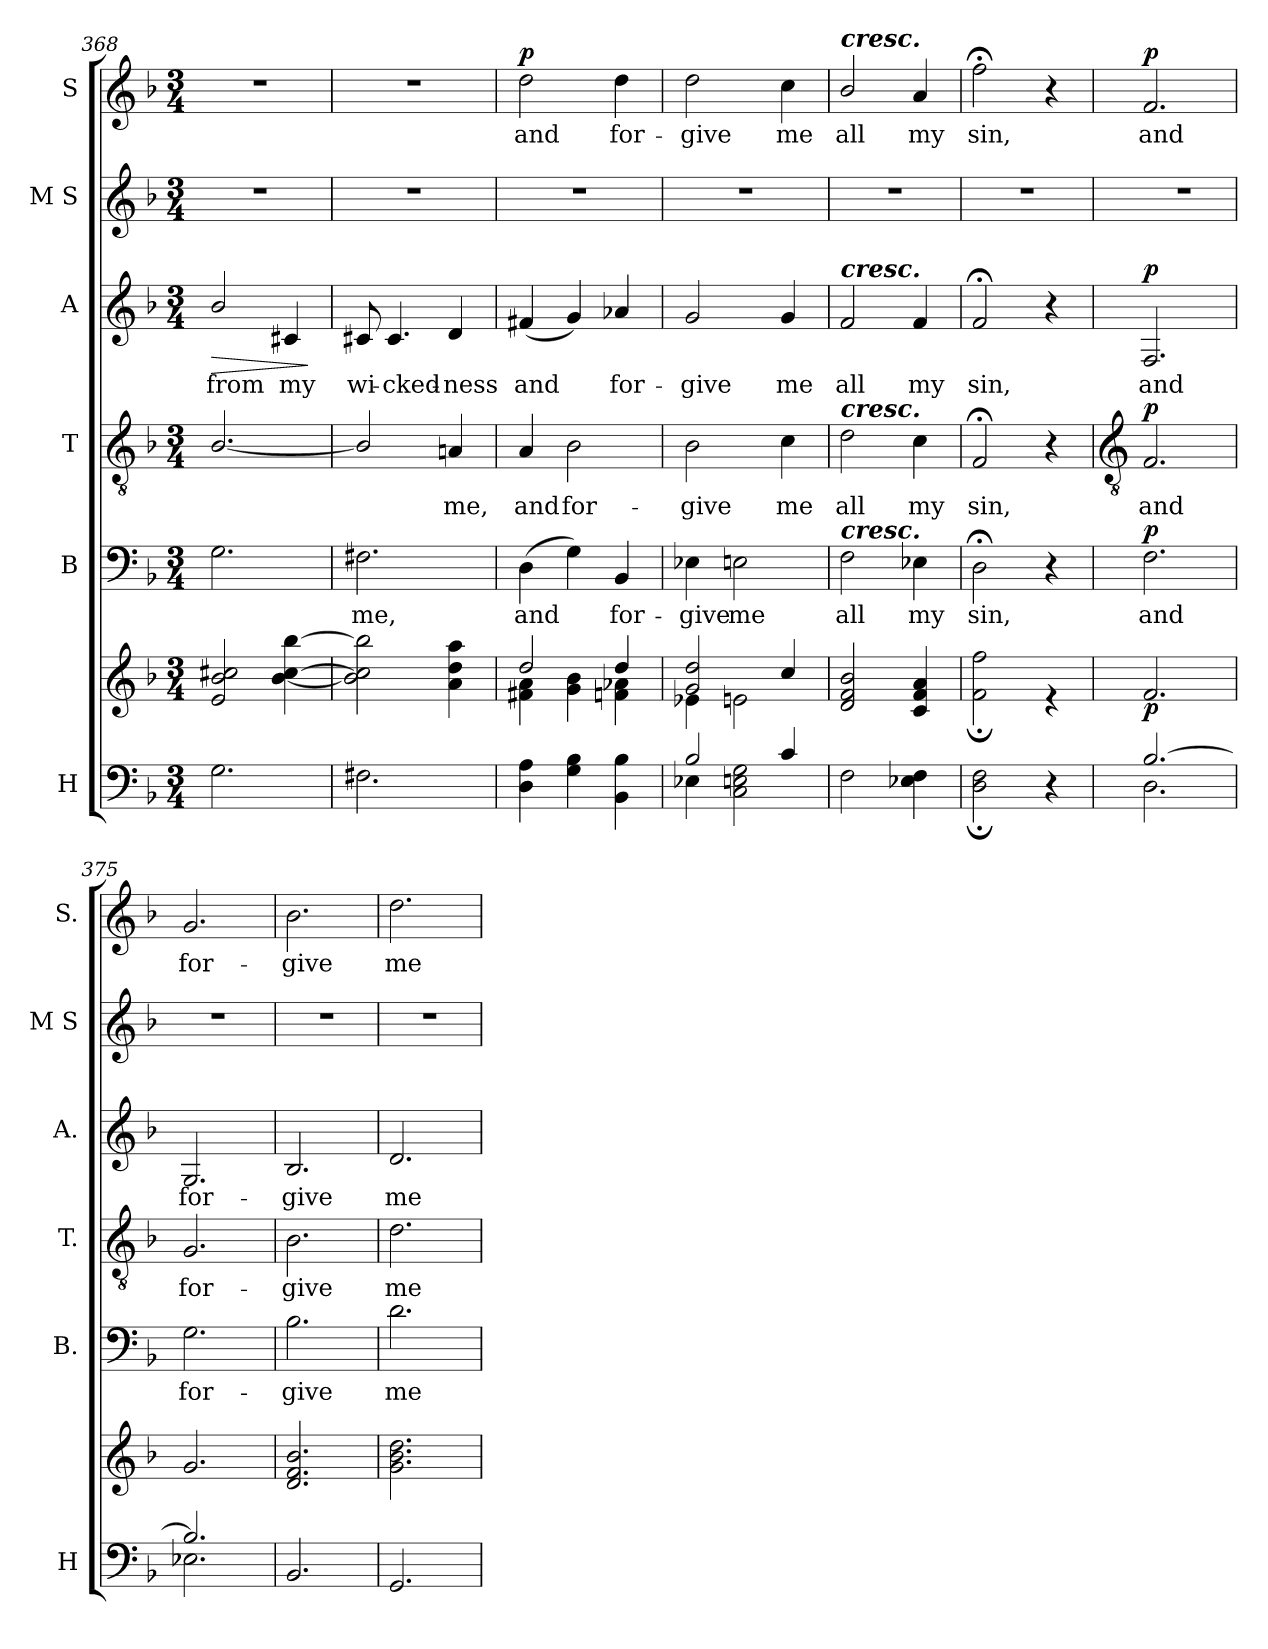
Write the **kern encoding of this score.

**kern	**kern	**dynam	**kern	**text	**dynam	**kern	**text	**dynam	**kern	**text	**dynam	**kern	**kern	**text	**dynam
*part6	*part6	*part6	*part5	*part5	*part5	*part4	*part4	*part4	*part3	*part3	*part3	*part2	*part1	*part1	*part1
*staff7	*staff6	*staff6/7	*staff5	*staff5	*staff5	*staff4	*staff4	*staff4	*staff3	*staff3	*staff3	*staff2	*staff1	*staff1	*staff1
*I"H	*	*	*I"B	*	*	*I"T	*	*	*I"A	*	*	*I"M S	*I"S	*	*
*I'H	*	*	*I'B.	*	*	*I'T.	*	*	*I'A.	*	*	*I'M S	*I'S.	*	*
*clefF4	*clefG2	*	*clefF4	*	*	*clefGv2	*	*	*clefG2	*	*	*clefG2	*clefG2	*	*
*k[b-]	*k[b-]	*	*k[b-]	*	*	*k[b-]	*	*	*k[b-]	*	*	*k[b-]	*k[b-]	*	*
*M3/4	*M3/4	*	*M3/4	*	*	*M3/4	*	*	*M3/4	*	*	*M3/4	*M3/4	*	*
=368	=368	=368	=368	=368	=368	=368	=368	=368	=368	=368	=368	=368	=368	=368	=368
*^	*^	*	*	*	*	*	*	*	*	*	*	*	*	*	*
!	!	!	!	!	!	!	!	!	!	!	!	!LO:LY:b	!LO:HP:b	!	!	!	!
2.ryy	2.G\	2e/ 2b-/ 2cc#X/	2.ryy	.	2.G\	.	.	[2.B-/	.	.	2b-/	from	>	2.r	2.r	.	.
!	!	!	!	!	!	!	!	!	!	!	!	!LO:LY:b	!	!	!	!	!
.	.	[4b-\ [4cc#\ [4bb-\	.	.	.	.	.	.	.	.	4c#X/	my	.	.	.	.	.
*v	*v	*	*	*	*	*	*	*	*	*	*	*	*	*	*	*	*
*	*v	*v	*	*	*	*	*	*	*	*	*	*	*	*	*	*
.	.	.	.	.	.	.	.	.	.	.	]	.	.	.	.
=369	=369	=369	=369	=369	=369	=369	=369	=369	=369	=369	=369	=369	=369	=369	=369
*^	*^	*	*	*	*	*	*	*	*	*	*	*	*	*	*
!	!	!	!	!	!	!LO:LY:b	!	!	!	!	!	!LO:LY:b	!	!	!	!	!
2.ryy	2.F#X\	2b-\] 2cc#\] 2bb-\]	2.ryy	.	2.F#X\	me,	.	2B-/]	.	.	8c#X/	wi-	.	2.r	2.r	.	.
!	!	!	!	!	!	!	!	!	!	!	!	!LO:LY:b	!	!	!	!	!
.	.	.	.	.	.	.	.	.	.	.	4.c#/	-cked-	.	.	.	.	.
!	!	!	!	!	!	!	!	!	!LO:LY:b	!	!	!LO:LY:b	!	!	!	!	!
.	.	4a\ 4dd\ 4aa\	.	.	.	.	.	4An/	me,	.	4d/	-ness	.	.	.	.	.
=370	=370	=370	=370	=370	=370	=370	=370	=370	=370	=370	=370	=370	=370	=370	=370	=370	=370
!	!	!	!	!	!	!LO:LY:b	!	!	!LO:LY:b	!	!	!LO:LY:b	!	!	!	!LO:LY:b	!LO:DY:b
2.ryy	4D\ 4A\	2dd/	4f#X\ 4a\	.	(>4D\	and	.	4A/	and	.	(4f#X/	and	.	2.r	2dd\	and	p
!	!	!	!	!	!	!	!	!	!LO:LY:b	!	!	!	!	!	!	!	!
.	4G\ 4B-\	.	4g\ 4b-\	.	4G\)	.	.	2B-\	for-	.	4g/)	.	.	.	.	.	.
!	!	!	!	!	!	!LO:LY:b	!	!	!	!	!	!LO:LY:b	!	!	!	!LO:LY:b	!
.	4BB-\ 4B-\	4dd/	4fn\ 4a-X\	.	4BB-/	for-	.	.	.	.	4a-X/	for-	.	.	4dd\	for-	.
=371	=371	=371	=371	=371	=371	=371	=371	=371	=371	=371	=371	=371	=371	=371	=371	=371	=371
!	!	!	!	!	!	!LO:LY:b	!	!	!LO:LY:b	!	!	!LO:LY:b	!	!	!	!LO:LY:b	!
2B-/	4E-X\	2g/ 2dd/	4e-X\	.	4E-X\	-give	.	2B-\	-give	.	2g/	-give	.	2.r	2dd\	-give	.
!	!	!	!	!	!	!LO:LY:b	!	!	!	!	!	!	!	!	!	!	!
.	2C\ 2En\ 2G\	.	2en\	.	2En\	me	.	.	.	.	.	.	.	.	.	.	.
!	!	!	!	!	!	!	!	!	!LO:LY:b	!	!	!LO:LY:b	!	!	!	!LO:LY:b	!
4c/	.	4cc/	.	.	.	.	.	4c\	me	.	4g/	me	.	.	4cc\	me	.
=372	=372	=372	=372	=372	=372	=372	=372	=372	=372	=372	=372	=372	=372	=372	=372	=372	=372
!	!	!	!	!	!	!	!	!	!	!	!	!	!	!	!LO:TX:a:Bi:t=cresc.	!	!
!	!	!	!	!	!	!	!	!	!	!	!LO:TX:a:Bi:t=cresc.	!	!	!	!	!	!
!	!	!	!	!	!	!	!	!LO:TX:a:Bi:t=cresc.	!	!	!	!	!	!	!	!	!
!	!	!	!	!	!LO:TX:a:Bi:t=cresc.	!	!	!	!	!	!	!	!	!	!	!	!
!	!	!	!	!	!	!LO:LY:b	!	!	!LO:LY:b	!	!	!LO:LY:b	!	!	!	!LO:LY:b	!
2.ryy	2F\	2d/ 2f/ 2b-/	2.ryy	.	2F\	all	.	2d\	all	.	2f/	all	.	2.r	2b-/	all	.
!	!	!	!	!	!	!LO:LY:b	!	!	!LO:LY:b	!	!	!LO:LY:b	!	!	!	!LO:LY:b	!
.	4E-X\ 4F\	4c/ 4f/ 4a/	.	.	4E-X\	my	.	4c\	my	.	4f/	my	.	.	4a/	my	.
!!LO:PB:g=z
=373	=373	=373	=373	=373	=373	=373	=373	=373	=373	=373	=373	=373	=373	=373	=373	=373	=373
!	!	!	!	!	!	!LO:LY:b	!	!	!LO:LY:b	!	!	!LO:LY:b	!	!	!	!LO:LY:b	!
2ryy	2D\; 2F\;	2.ryy	2f\; 2ff\;	.	2D;<\	sin,	.	2F;</	sin,	.	2f;</	sin,	.	2.r	2ff;<\	sin,	.
4r	4ryy	.	4r	.	4r	.	.	4r	.	.	4r	.	.	.	4r	.	.
*	*	*v	*v	*	*	*	*	*	*	*	*	*	*	*	*	*	*
=374	=374	=374	=374	=374	=374	=374	=374	=374	=374	=374	=374	=374	=374	=374	=374	=374
*	*	*	*	*	*	*	*clefGv2	*	*	*	*	*	*	*	*	*
*	*	*^	*	*	*	*	*	*	*	*	*	*	*	*	*	*
!	!	!	!	!LO:DY:b	!	!LO:LY:b	!LO:DY:b	!	!LO:LY:b	!LO:DY:b	!	!LO:LY:b	!LO:DY:b	!	!	!LO:LY:b	!LO:DY:b
*	*	*v	*v	*	*	*	*	*	*	*	*	*	*	*	*	*	*
[2.B-/	2.D\	2.f/	p	2.F\	and	p	2.F/	and	p	2.F/	and	p	2.r	2.f/	and	p
=375	=375	=375	=375	=375	=375	=375	=375	=375	=375	=375	=375	=375	=375	=375	=375	=375
!	!	!	!	!	!LO:LY:b	!	!	!LO:LY:b	!	!	!LO:LY:b	!	!	!	!LO:LY:b	!
2.B-/]	2.E-X\	2.g/	.	2.G\	for-	.	2.G/	for-	.	2.G/	for-	.	2.r	2.g/	for-	.
=376	=376	=376	=376	=376	=376	=376	=376	=376	=376	=376	=376	=376	=376	=376	=376	=376
!	!	!	!	!	!LO:LY:b	!	!	!LO:LY:b	!	!	!LO:LY:b	!	!	!	!LO:LY:b	!
2.BB-/	2.ryy	2.d/ 2.f/ 2.b-/	.	2.B-\	-give	.	2.B-\	-give	.	2.B-/	-give	.	2.r	2.b-\	-give	.
=377	=377	=377	=377	=377	=377	=377	=377	=377	=377	=377	=377	=377	=377	=377	=377	=377
!	!	!	!	!	!LO:LY:b	!	!	!LO:LY:b	!	!	!LO:LY:b	!	!	!	!LO:LY:b	!
2.GG/	2.ryy	2.g\ 2.b-\ 2.dd\	.	2.d\	me	.	2.d\	me	.	2.d/	me	.	2.r	2.dd\	me	.
*v	*v	*	*	*	*	*	*	*	*	*	*	*	*	*	*	*
=	=	=	=	=	=	=	=	=	=	=	=	=	=	=	=
*-	*-	*-	*-	*-	*-	*-	*-	*-	*-	*-	*-	*-	*-	*-	*-
